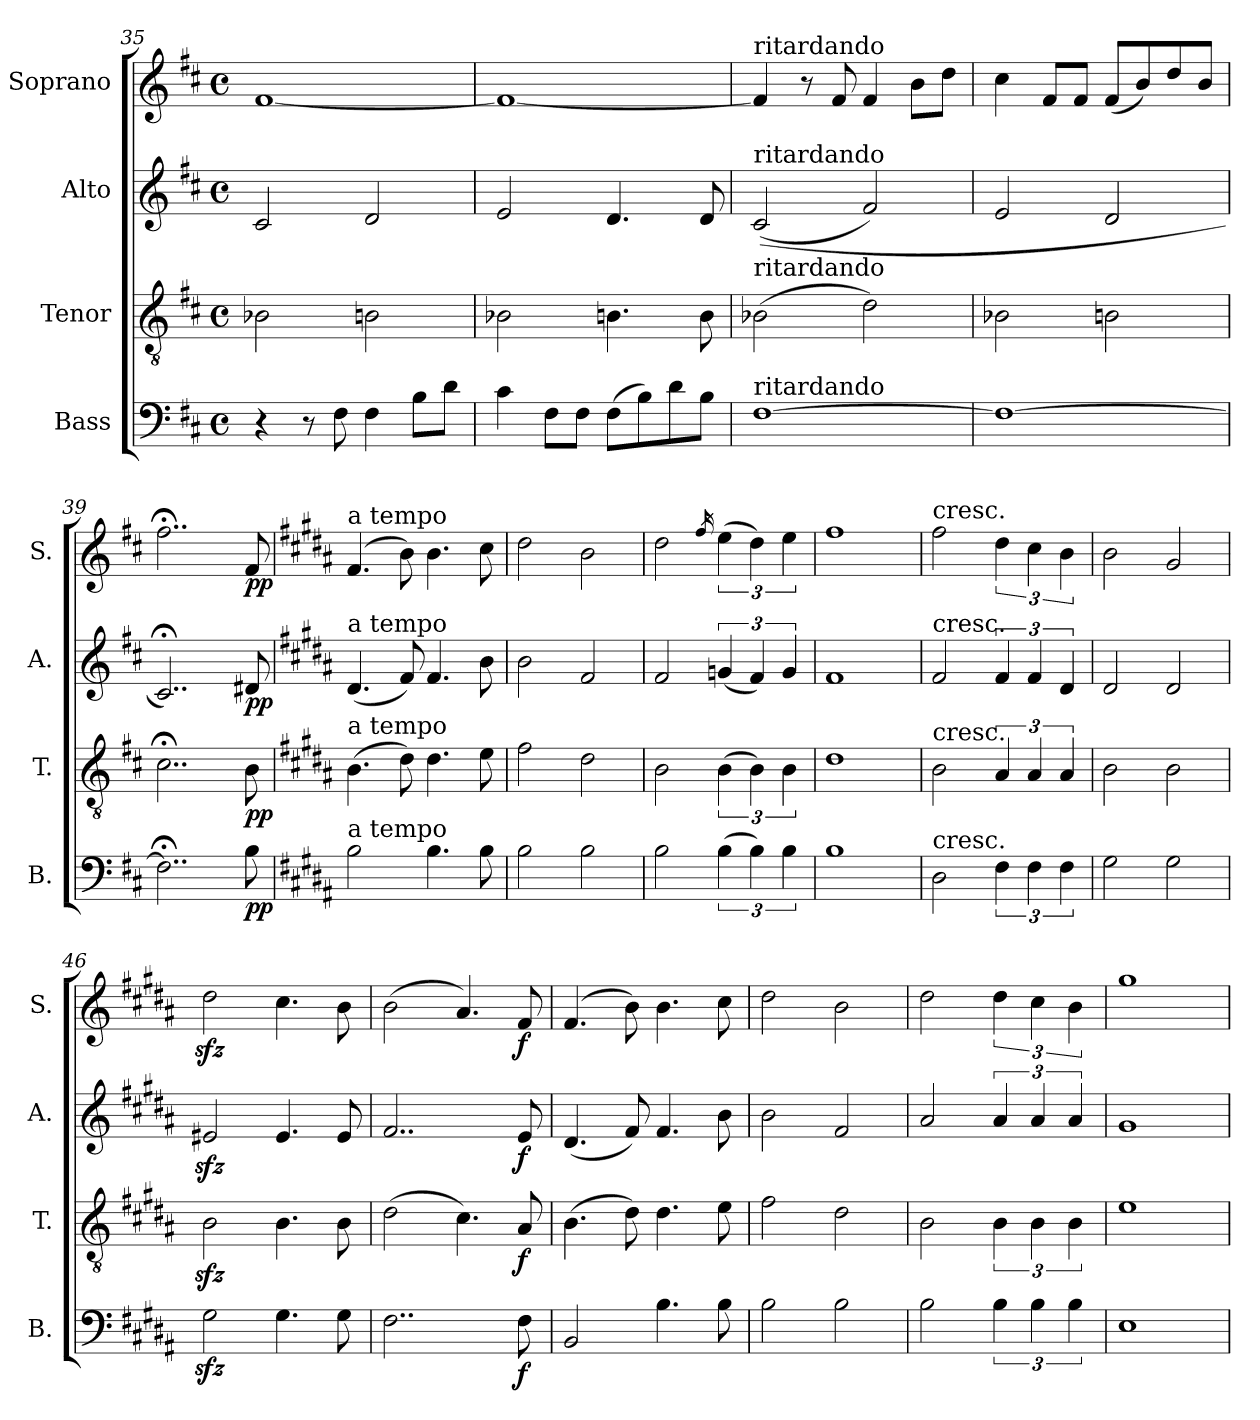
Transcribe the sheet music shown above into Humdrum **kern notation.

**kern	**dynam	**kern	**dynam	**kern	**dynam	**kern	**dynam
*part4	*part4	*part3	*part3	*part2	*part2	*part1	*part1
*staff4	*staff4	*staff3	*staff3	*staff2	*staff2	*staff1	*staff1
*I"Bass	*	*I"Tenor	*	*I"Alto	*	*I"Soprano	*
*I'B.	*	*I'T.	*	*I'A.	*	*I'S.	*
*clefF4	*	*clefGv2	*	*clefG2	*	*clefG2	*
*k[f#c#]	*	*k[f#c#]	*	*k[f#c#]	*	*k[f#c#]	*
*M4/4	*	*M4/4	*	*M4/4	*	*M4/4	*
*met(c)	*	*met(c)	*	*met(c)	*	*met(c)	*
=35	=35	=35	=35	=35	=35	=35	=35
4r	.	2B-X\	.	2c#/	.	[1f#	.
8r	.	.	.	.	.	.	.
8F#\	.	.	.	.	.	.	.
4F#\	.	2Bn\	.	2d/	.	.	.
8B\L	.	.	.	.	.	.	.
8d\J	.	.	.	.	.	.	.
=36	=36	=36	=36	=36	=36	=36	=36
4c#\	.	2B-X\	.	2e/	.	1f#_	.
8F#\L	.	.	.	.	.	.	.
8F#\J	.	.	.	.	.	.	.
(>8F#\L	.	4.Bn\	.	4.d/	.	.	.
8B\)	.	.	.	.	.	.	.
8d\	.	.	.	.	.	.	.
8B\J	.	8B\	.	8d/	.	.	.
=37	=37	=37	=37	=37	=37	=37	=37
!	!	!	!	!	!	!LO:TX:a:t=ritardando	!
!	!	!	!	!LO:TX:a:t=ritardando	!	!	!
!	!	!LO:TX:a:t=ritardando	!	!	!	!	!
!LO:TX:a:t=ritardando	!	!	!	!	!	!	!
[1F#	.	(>2B-X\	.	(<(>2c#/	.	4f#/]	.
.	.	.	.	.	.	8r	.
.	.	.	.	.	.	8f#/	.
.	.	2d\)	.	2f#/)	.	4f#/	.
.	.	.	.	.	.	8b\L	.
.	.	.	.	.	.	8dd\J	.
=38	=38	=38	=38	=38	=38	=38	=38
1F#_	.	2B-X\	.	2e/	.	4cc#\	.
.	.	.	.	.	.	8f#/L	.
.	.	.	.	.	.	8f#/J	.
.	.	2Bn\	.	2d/	.	(<8f#/L	.
.	.	.	.	.	.	8b/)	.
.	.	.	.	.	.	8dd/	.
.	.	.	.	.	.	8b/J	.
!!LO:LB:g=z
=39	=39	=39	=39	=39	=39	=39	=39
2..F#;<\]	.	2..c#;<\	.	2..c#;</)	.	2..ff#;<\	.
!	!LO:DY:b	!	!LO:DY:b	!	!LO:DY:b	!	!LO:DY:b
8B\	pp	8B\	pp	8d#X/	pp	8f#/	pp
=40	=40	=40	=40	=40	=40	=40	=40
*k[f#c#g#d#a#]	*	*k[f#c#g#d#a#]	*	*k[f#c#g#d#a#]	*	*k[f#c#g#d#a#]	*
!	!	!	!	!	!	!LO:TX:a:t=a tempo	!
!	!	!	!	!LO:TX:a:t=a tempo	!	!	!
!	!	!LO:TX:a:t=a tempo	!	!	!	!	!
!LO:TX:a:t=a tempo	!	!	!	!	!	!	!
2B\	.	(>4.B\	.	(<4.d#/	.	(>4.f#/	.
.	.	8d#\)	.	8f#/)	.	8b\)	.
4.B\	.	4.d#\	.	4.f#/	.	4.b\	.
8B\	.	8e\	.	8b\	.	8cc#\	.
=41	=41	=41	=41	=41	=41	=41	=41
2B\	.	2f#\	.	2b\	.	2dd#\	.
2B\	.	2d#\	.	2f#/	.	2b\	.
=42	=42	=42	=42	=42	=42	=42	=42
2B\	.	2B\	.	2f#/	.	2dd#\	.
.	.	.	.	.	.	16qff#/	.
(>6B\	.	(>6B\	.	(<6gn/	.	(>6ee\	.
6B\)	.	6B\)	.	6f#/)	.	6dd#\)	.
6B\	.	6B\	.	6g/	.	6ee\	.
=43	=43	=43	=43	=43	=43	=43	=43
1B	.	1d#	.	1f#	.	1ff#	.
=44	=44	=44	=44	=44	=44	=44	=44
!	!	!	!	!	!	!LO:TX:a:t=cresc.	!
!	!	!	!	!LO:TX:a:t=cresc.	!	!	!
!	!	!LO:TX:a:t=cresc.	!	!	!	!	!
!LO:TX:a:t=cresc.	!	!	!	!	!	!	!
2D#\	.	2B\	.	2f#/	.	2ff#\	.
6F#\	.	6A#/	.	6f#/	.	6dd#\	.
6F#\	.	6A#/	.	6f#/	.	6cc#\	.
6F#\	.	6A#/	.	6d#/	.	6b\	.
=45	=45	=45	=45	=45	=45	=45	=45
2G#\	.	2B\	.	2d#/	.	2b\	.
2G#\	.	2B\	.	2d#/	.	2g#/	.
=46	=46	=46	=46	=46	=46	=46	=46
2G#zz<\	.	2Bzz<\	.	2e#Xzz</	.	2dd#zz<\	.
4.G#\	.	4.B\	.	4.e#/	.	4.cc#\	.
8G#\	.	8B\	.	8e#/	.	8b\	.
=47	=47	=47	=47	=47	=47	=47	=47
2..F#\	.	(>2d#\	.	2..f#/	.	(>2b\	.
.	.	4.c#\)	.	.	.	4.a#/)	.
!	!LO:DY:b	!	!LO:DY:b	!	!LO:DY:b	!	!LO:DY:b
8F#\	f	8A#/	f	8e/	f	8f#/	f
!!LO:LB:g=z
=48	=48	=48	=48	=48	=48	=48	=48
2BB/	.	(>4.B\	.	(<4.d#/	.	(>4.f#/	.
.	.	8d#\)	.	8f#/)	.	8b\)	.
4.B\	.	4.d#\	.	4.f#/	.	4.b\	.
8B\	.	8e\	.	8b\	.	8cc#\	.
=49	=49	=49	=49	=49	=49	=49	=49
2B\	.	2f#\	.	2b\	.	2dd#\	.
2B\	.	2d#\	.	2f#/	.	2b\	.
=50	=50	=50	=50	=50	=50	=50	=50
2B\	.	2B\	.	2a#/	.	2dd#\	.
6B\	.	6B\	.	6a#/	.	6dd#\	.
6B\	.	6B\	.	6a#/	.	6cc#\	.
6B\	.	6B\	.	6a#/	.	6b\	.
=51	=51	=51	=51	=51	=51	=51	=51
1E	.	1e	.	1g#	.	1gg#	.
=	=	=	=	=	=	=	=
*-	*-	*-	*-	*-	*-	*-	*-
